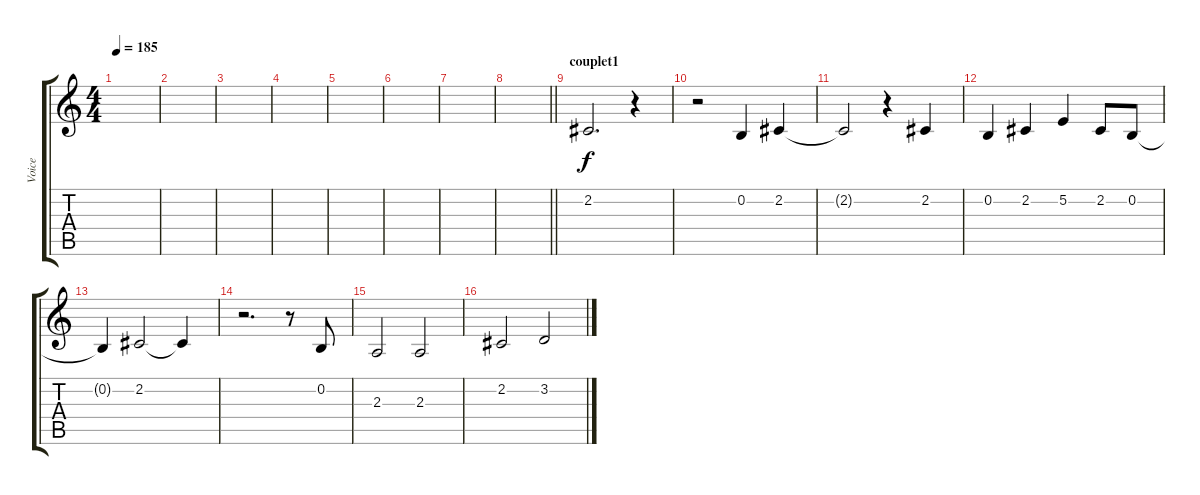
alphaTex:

\track ("Voice" "Voice") {instrument oboe}
\staff {score tabs}
\tuning (E4 B3 G3 D3 A2 E2) {hide}
\ts (4 4)
\tempo 185
\clef g2
\ks c
|
|
|
|
|
|
|
\barLineRight lightlight
|
\section ("" "couplet1")
2.2.2{d} r.4 |
r.2 0.2.4 2.2.4 |
2.2{t}.2 r.4 2.2.4 |
0.2.4 2.2.4 5.2.4 2.2.8 0.2.8 |
0.2{t}.4 2.2.2 2.2{t}.4 |
r.2{d} r.8 0.2.8 |
2.3.2 2.3.2 |
2.2.2 3.2.2
